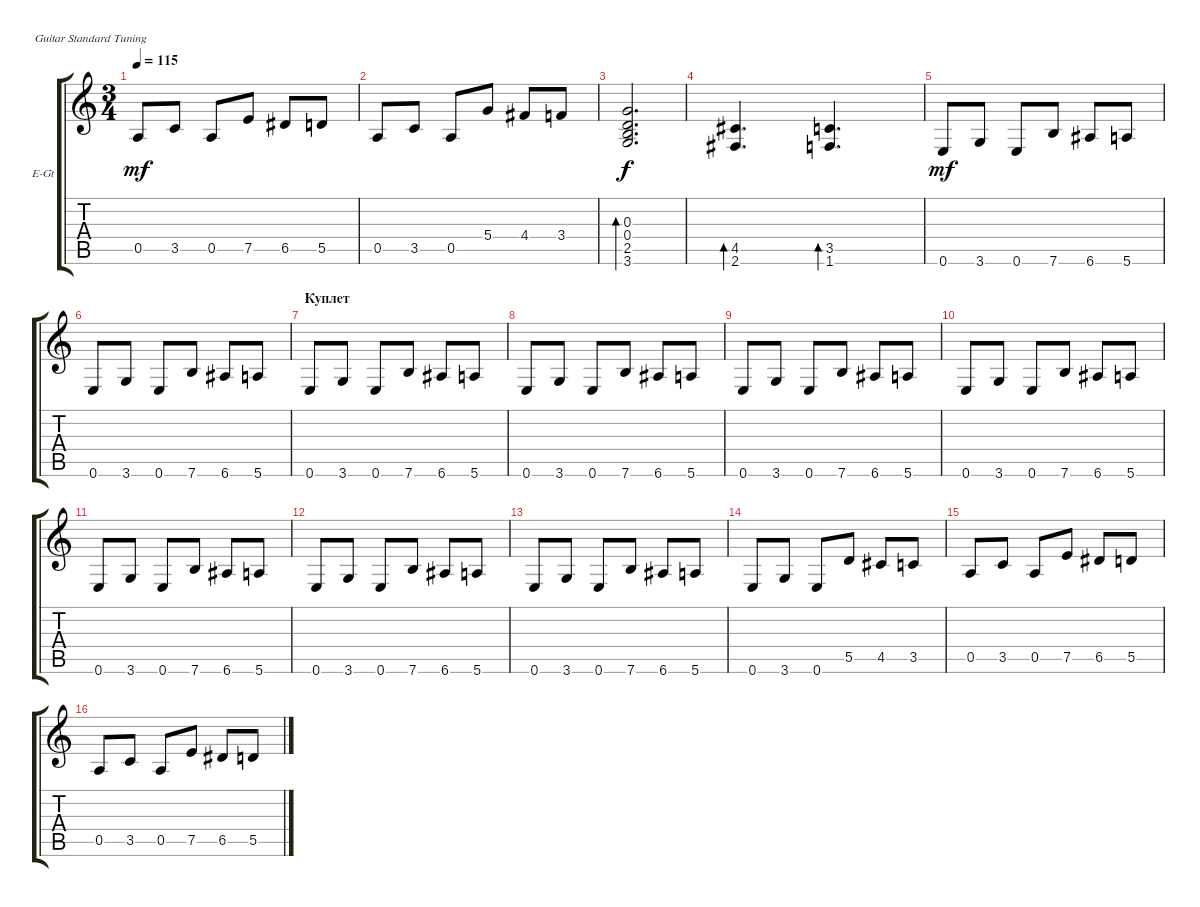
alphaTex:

\defaultSystemsLayout 4
\bracketExtendMode groupsimilarinstruments
\firstSystemTrackNameOrientation horizontal
\otherSystemsTrackNameOrientation horizontal
\track ("Г. Каспарян" "E-Gt") {mute instrument electricguitarclean}
\staff {score tabs}
\tuning (E4 B3 G3 D3 A2 E2)
\ts (3 4)
\tempo 115
\clef g2
\ks c
0.5.8{dy mf} 3.5.8 0.5.8 7.5.8 6.5.8 5.5.8 |
0.5.8 3.5.8 0.5.8 5.4.8 4.4.8 3.4.8 |
(3.6 2.5 0.4 0.3).2{d bd 61 dy f} |
(2.6 4.5).4{d bd 43} (1.6 3.5).4{d bd 41} |
0.6.8{dy mf} 3.6.8 0.6.8 7.6.8 6.6.8 5.6.8 |
0.6.8 3.6.8 0.6.8 7.6.8 6.6.8 5.6.8 |
\section ("" "Куплет")
0.6.8 3.6.8 0.6.8 7.6.8 6.6.8 5.6.8 |
0.6.8 3.6.8 0.6.8 7.6.8 6.6.8 5.6.8 |
0.6.8 3.6.8 0.6.8 7.6.8 6.6.8 5.6.8 |
0.6.8 3.6.8 0.6.8 7.6.8 6.6.8 5.6.8 |
0.6.8 3.6.8 0.6.8 7.6.8 6.6.8 5.6.8 |
0.6.8 3.6.8 0.6.8 7.6.8 6.6.8 5.6.8 |
0.6.8 3.6.8 0.6.8 7.6.8 6.6.8 5.6.8 |
0.6.8 3.6.8 0.6.8 5.5.8 4.5.8 3.5.8 |
0.5.8 3.5.8 0.5.8 7.5.8 6.5.8 5.5.8 |
0.5.8 3.5.8 0.5.8 7.5.8 6.5.8 5.5.8
